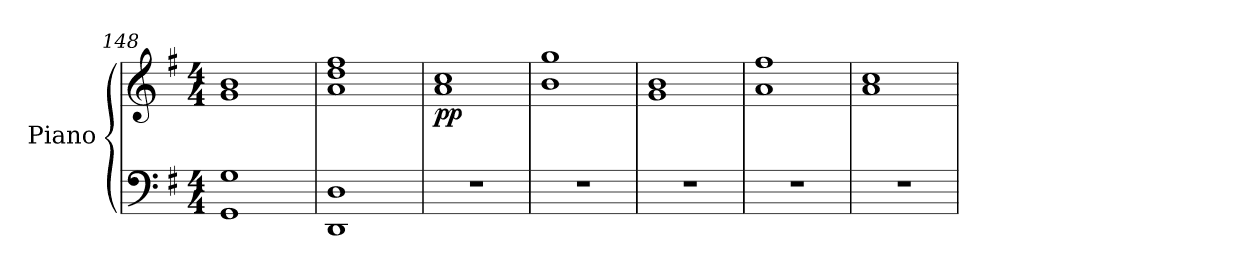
**kern	**kern	**dynam
*part1	*part1	*part1
*staff2	*staff1	*staff1/2
*I"Piano	*	*
*I'Pno.	*	*
*clefF4	*clefG2	*
*k[f#]	*k[f#]	*
*M4/4	*M4/4	*
=148	=148	=148
1GG 1G	1g 1b	.
=149	=149	=149
1DD 1D	1a 1dd 1ff#	.
!!LO:PB:g=z
=150	=150	=150
!	!	!LO:DY:b
!	!	!LO:DY:n=1:b
1r	1a 1cc	p p
=151	=151	=151
1r	1b 1gg	.
=152	=152	=152
1r	1g 1b	.
=153	=153	=153
1r	1a 1ff#	.
=154	=154	=154
1r	1a 1cc	.
=	=	=
*-	*-	*-
